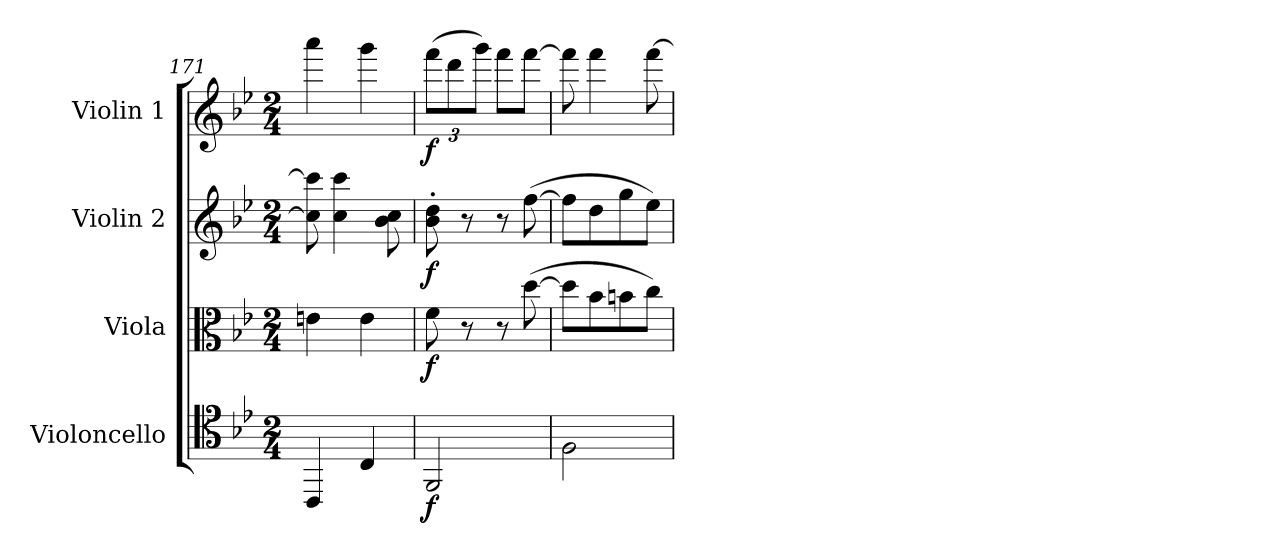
**kern	**dynam	**kern	**dynam	**kern	**dynam	**kern	**dynam
*part4	*part4	*part3	*part3	*part2	*part2	*part1	*part1
*staff4	*staff4	*staff3	*staff3	*staff2	*staff2	*staff1	*staff1
*I"Violoncello	*	*I"Viola	*	*I"Violin 2	*	*I"Violin 1	*
*I'Vc	*	*I'Vla	*	*I'Vln	*	*I'Vln	*
*clefC4	*	*clefC3	*	*clefG2	*	*clefG2	*
*k[b-e-]	*	*k[b-e-]	*	*k[b-e-]	*	*k[b-e-]	*
*M2/4	*	*M2/4	*	*M2/4	*	*M2/4	*
=171	=171	=171	=171	=171	=171	=171	=171
4CC/	.	4en\	.	8cc\] 8ccc\]	.	4aaa\	.
.	.	.	.	4cc\ 4ccc\	.	.	.
4C/	.	4e\	.	.	.	4ggg\	.
.	.	.	.	8b-\ 8cc\	.	.	.
=172	=172	=172	=172	=172	=172	=172	=172
*	*	*	*	*	*	*Xbrackettup	*
!	!LO:DY:b	!	!LO:DY:b	!	!LO:DY:b	!	!LO:DY:b
2FF/	f	8f\	f	8b-\' 8dd\'	f	(12fff\L	f
.	.	.	.	.	.	12ddd\	.
.	.	8r	.	8r	.	.	.
.	.	.	.	.	.	12ggg\J)	.
.	.	8r	.	8r	.	8fff\L	.
.	.	([8dd\	.	([8ff\	.	[8fff\J	.
=173	=173	=173	=173	=173	=173	=173	=173
2F\	.	8dd\L]	.	8ff\L]	.	8fff\]	.
.	.	8b-\	.	8dd\	.	4fff\	.
.	.	8bn\	.	8gg\	.	.	.
.	.	8cc\J)	.	8ee-\J)	.	[8fff\	.
=	=	=	=	=	=	=	=
*-	*-	*-	*-	*-	*-	*-	*-
